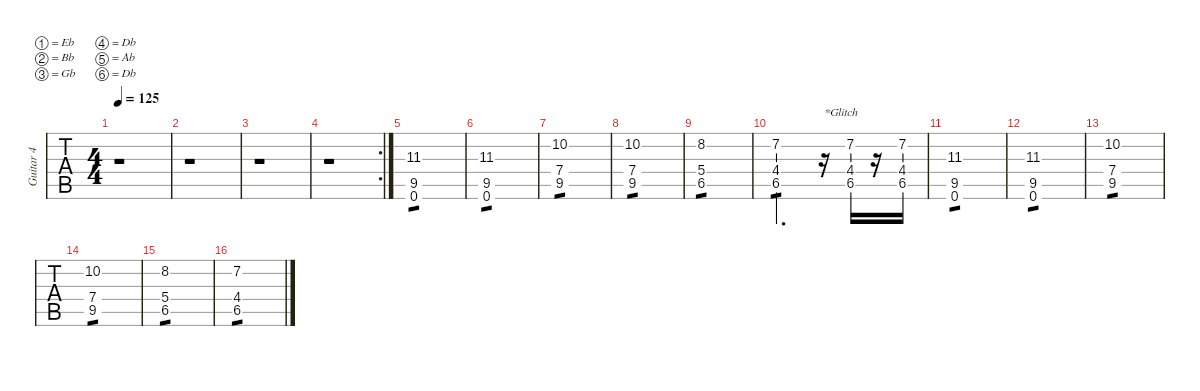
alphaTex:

\defaultSystemsLayout 4
\hideDynamics
\bracketExtendMode nobrackets
\multiTrackTrackNamePolicy allsystems
\firstSystemTrackNameMode fullname
\otherSystemsTrackNameMode fullname
\otherSystemsTrackNameOrientation horizontal
\track ("Guitar 4" "Guitar 4") {instrument overdrivenguitar}
\staff {tabs}
\tuning (Eb4 Bb3 Gb3 Db3 Ab2 Db2)
\ts (4 4)
\scale
0.990834
\tempo 125
\accidentals auto
\clef g2
\ottava regular
\simile none
\ks aminor
r.1{dy mf} |
\scale
1.01411 r.1 |
\scale
0.993902 r.1 |
\rc 2
\scale
0.991989 r.1 |
\scale
1.00713 (9.5{acc #} 11.3{acc #} 0.6{acc x}).1{tp 1 instrument overdrivenguitar} |
\scale
0.998432 (11.3{acc #} 9.5{acc #} 0.6{acc x}).1{tp 1} |
\scale
0.994442 (9.5{acc #} 7.4{acc x} 10.2{acc x}).1{tp 1} |
\scale
1.01008 (9.5{acc #} 7.4{acc x} 10.2{acc x}).1{tp 1} |
\scale
0.992042 (6.5{acc #} 8.2{acc x} 5.4{acc x}).1{tp 1} |
\scale
0.997881 (6.5{acc #} 7.2{acc #} 4.4{acc #}).2{d tp 1} r.16{txt "*Glitch"} (6.5{acc #} 7.2{acc #} 4.4{acc #}).16 r.16 (6.5{acc #} 7.2{acc #} 4.4{acc #}).16 |
(9.5{acc #} 11.3{acc #} 0.6{acc x}).1{tp 1 dy ppp} |
(11.3{acc #} 9.5{acc #} 0.6{acc x}).1{tp 1} |
\scale
1.0218 (9.5{acc #} 7.4{acc x} 10.2{acc x}).1{tp 1} |
\scale
0.9782 (9.5{acc #} 7.4{acc x} 10.2{acc x}).1{tp 1} |
\scale
1.02164 (6.5{acc #} 8.2{acc x} 5.4{acc x}).1{tp 1} |
\scale
0.978362 (6.5{acc #} 7.2{acc #} 4.4{acc #}).1{tp 1}
